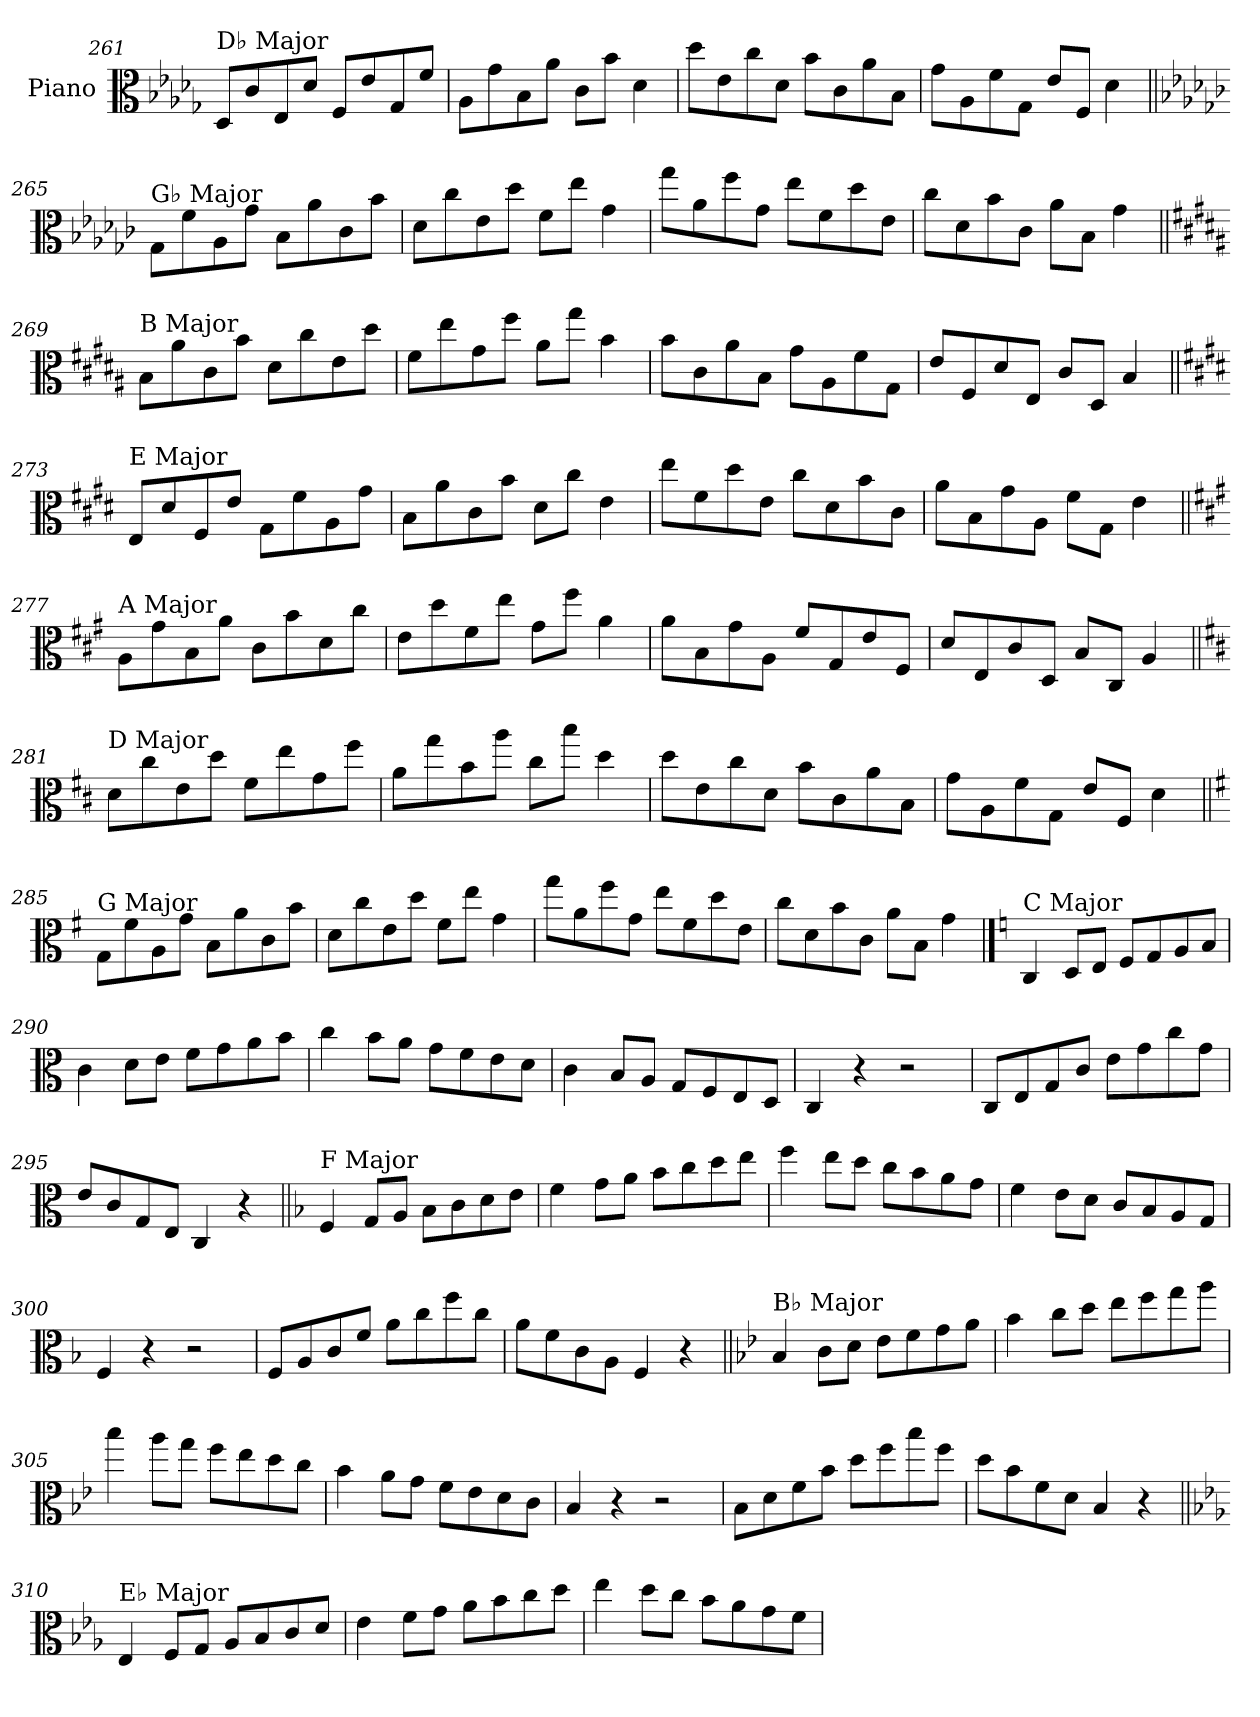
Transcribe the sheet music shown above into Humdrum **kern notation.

**kern
*part1
*staff1
*I"Piano
*I'Pno.
!!LO:LB:g=z
*clefC3
*k[b-e-a-d-g-]
=261
!LO:TX:a:t=D♭ Major
8D-/L
8c/
8E-/
8d-/J
8F/L
8e-/
8G-/
8f/J
=262
8A-\L
8g-\
8B-\
8a-\J
8c\L
8b-\J
4d-\
=263
8dd-\L
8e-\
8cc\
8d-\J
8b-\L
8c\
8a-\
8B-\J
=264
8g-\L
8A-\
8f\
8G-\J
8e-/L
8F/J
4d-\
!!LO:PB:g=z
=265||
*k[b-e-a-d-g-c-]
!LO:TX:a:t=G♭ Major
8G-\L
8f\
8A-\
8g-\J
8B-\L
8a-\
8c-\
8b-\J
=266
8d-\L
8cc-\
8e-\
8dd-\J
8f\L
8ee-\J
4g-\
=267
8gg-\L
8a-\
8ff\
8g-\J
8ee-\L
8f\
8dd-\
8e-\J
=268
8cc-\L
8d-\
8b-\
8c-\J
8a-\L
8B-\J
4g-\
!!LO:LB:g=z
=269||
*k[f#c#g#d#a#]
!LO:TX:a:t=B Major
8B\L
8a#\
8c#\
8b\J
8d#\L
8cc#\
8e\
8dd#\J
=270
8f#\L
8ee\
8g#\
8ff#\J
8a#\L
8gg#\J
4b\
=271
8b\L
8c#\
8a#\
8B\J
8g#\L
8A#\
8f#\
8G#\J
=272
8e/L
8F#/
8d#/
8E/J
8c#/L
8D#/J
4B/
!!LO:LB:g=z
=273||
*k[f#c#g#d#]
!LO:TX:a:t=E Major
8E/L
8d#/
8F#/
8e/J
8G#\L
8f#\
8A\
8g#\J
=274
8B\L
8a\
8c#\
8b\J
8d#\L
8cc#\J
4e\
=275
8ee\L
8f#\
8dd#\
8e\J
8cc#\L
8d#\
8b\
8c#\J
=276
8a\L
8B\
8g#\
8A\J
8f#\L
8G#\J
4e\
!!LO:LB:g=z
=277||
*k[f#c#g#]
!LO:TX:a:t=A Major
8A\L
8g#\
8B\
8a\J
8c#\L
8b\
8d\
8cc#\J
=278
8e\L
8dd\
8f#\
8ee\J
8g#\L
8ff#\J
4a\
=279
8a\L
8B\
8g#\
8A\J
8f#/L
8G#/
8e/
8F#/J
=280
8d/L
8E/
8c#/
8D/J
8B/L
8C#/J
4A/
!!LO:LB:g=z
=281||
*k[f#c#]
!LO:TX:a:t=D Major
8d\L
8cc#\
8e\
8dd\J
8f#\L
8ee\
8g\
8ff#\J
=282
8a\L
8gg\
8b\
8aa\J
8cc#\L
8bb\J
4dd\
=283
8dd\L
8e\
8cc#\
8d\J
8b\L
8c#\
8a\
8B\J
=284
8g\L
8A\
8f#\
8G\J
8e/L
8F#/J
4d\
!!LO:LB:g=z
=285||
*k[f#]
!LO:TX:a:t=G Major
8G\L
8f#\
8A\
8g\J
8B\L
8a\
8c\
8b\J
=286
8d\L
8cc\
8e\
8dd\J
8f#\L
8ee\J
4g\
=287
8gg\L
8a\
8ff#\
8g\J
8ee\L
8f#\
8dd\
8e\J
=288
8cc\L
8d\
8b\
8c\J
8a\L
8B\J
4g\
!!LO:PB:g=z
==289
*k[]
!LO:TX:a:t=C Major
4C/
8D/L
8E/J
8F/L
8G/
8A/
8B/J
=290
4c\
8d\L
8e\J
8f\L
8g\
8a\
8b\J
=291
4cc\
8b\L
8a\J
8g\L
8f\
8e\
8d\J
=292
4c\
8B/L
8A/J
8G/L
8F/
8E/
8D/J
=293
4C/
4r
2r
=294
8C/L
8E/
8G/
8c/J
8e\L
8g\
8cc\
8g\J
=295
8e/L
8c/
8G/
8E/J
4C/
4r
!!LO:LB:g=z
=296||
*k[b-]
!LO:TX:a:t=F Major
4F/
8G/L
8A/J
8B-\L
8c\
8d\
8e\J
=297
4f\
8g\L
8a\J
8b-\L
8cc\
8dd\
8ee\J
=298
4ff\
8ee\L
8dd\J
8cc\L
8b-\
8a\
8g\J
=299
4f\
8e\L
8d\J
8c/L
8B-/
8A/
8G/J
=300
4F/
4r
2r
=301
8F/L
8A/
8c/
8f/J
8a\L
8cc\
8ff\
8cc\J
=302
8a\L
8f\
8c\
8A\J
4F/
4r
!!LO:LB:g=z
=303||
*k[b-e-]
!LO:TX:a:t=B♭ Major
4B-/
8c\L
8d\J
8e-\L
8f\
8g\
8a\J
=304
4b-\
8cc\L
8dd\J
8ee-\L
8ff\
8gg\
8aa\J
=305
4bb-\
8aa\L
8gg\J
8ff\L
8ee-\
8dd\
8cc\J
=306
4b-\
8a\L
8g\J
8f\L
8e-\
8d\
8c\J
=307
4B-/
4r
2r
=308
8B-\L
8d\
8f\
8b-\J
8dd\L
8ff\
8bb-\
8ff\J
=309
8dd\L
8b-\
8f\
8d\J
4B-/
4r
!!LO:LB:g=z
=310||
*k[b-e-a-]
!LO:TX:a:t=E♭ Major
4E-/
8F/L
8G/J
8A-/L
8B-/
8c/
8d/J
=311
4e-\
8f\L
8g\J
8a-\L
8b-\
8cc\
8dd\J
=312
4ee-\
8dd\L
8cc\J
8b-\L
8a-\
8g\
8f\J
=
*-
